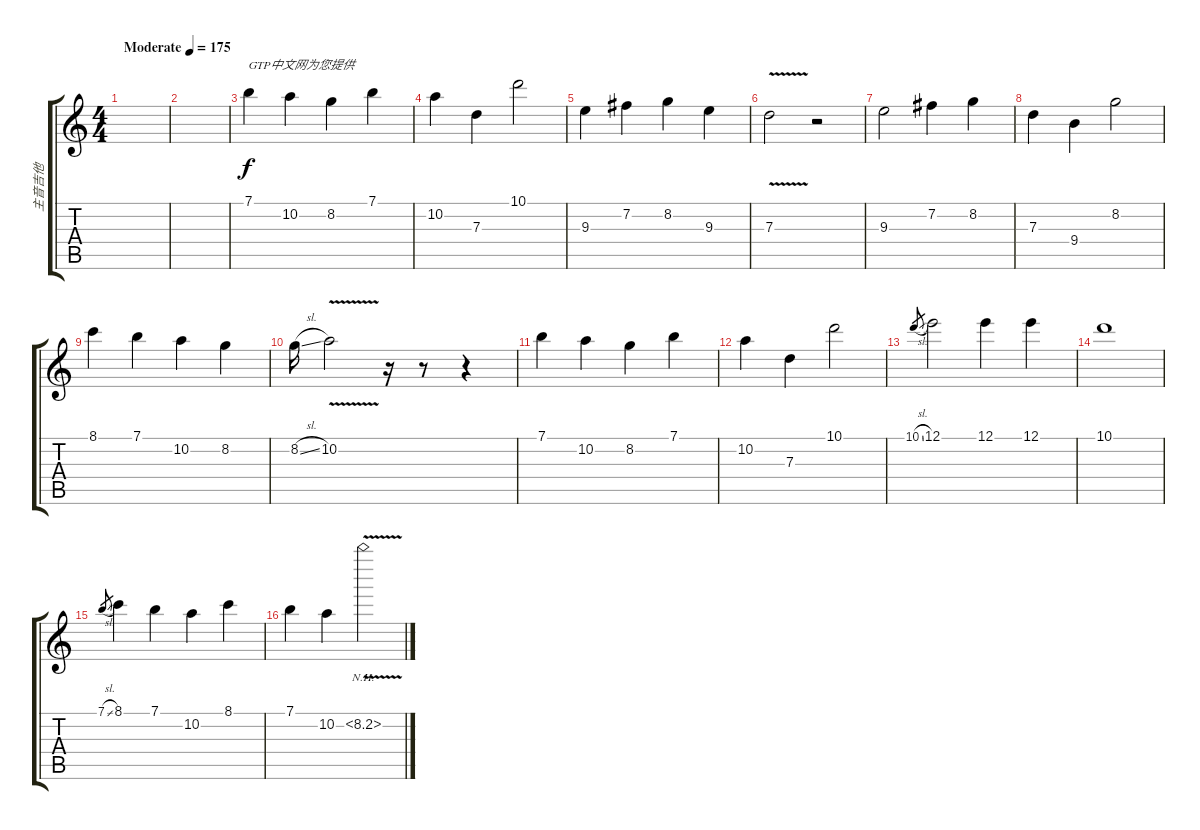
\track ("主音吉他" "主音吉他") {instrument acousticguitarsteel}
\staff {score tabs}
\tuning (E4 B3 G3 D3 A2 E2) {hide}
\ts (4 4)
\tempo (175 "Moderate")
\clef g2
\ks c
|
|
7.1.4{txt "GTP中文网为您提供"} 10.2.4 8.2.4 7.1.4 |
10.2.4 7.3.4 10.1.2 |
9.3.4 7.2.4 8.2.4 9.3.4 |
7.3{v}.2 r.2 |
9.3.2 7.2.4 8.2.4 |
7.3.4 9.4.4 8.2.2 |
8.1.4 7.1.4 10.2.4 8.2.4 |
8.2{sl}.16 10.2{v}.2 r.16 r.8 r.4 |
7.1.4 10.2.4 8.2.4 7.1.4 |
10.2.4 7.3.4 10.1.2 |
10.1{sl}.8{gr} 12.1.2 12.1.4 12.1.4 |
10.1.1 |
7.1{sl}.8{gr} 8.1.4 7.1.4 10.2.4 8.1.4 |
7.1.4 10.2.4 8.2{nh v}.2
